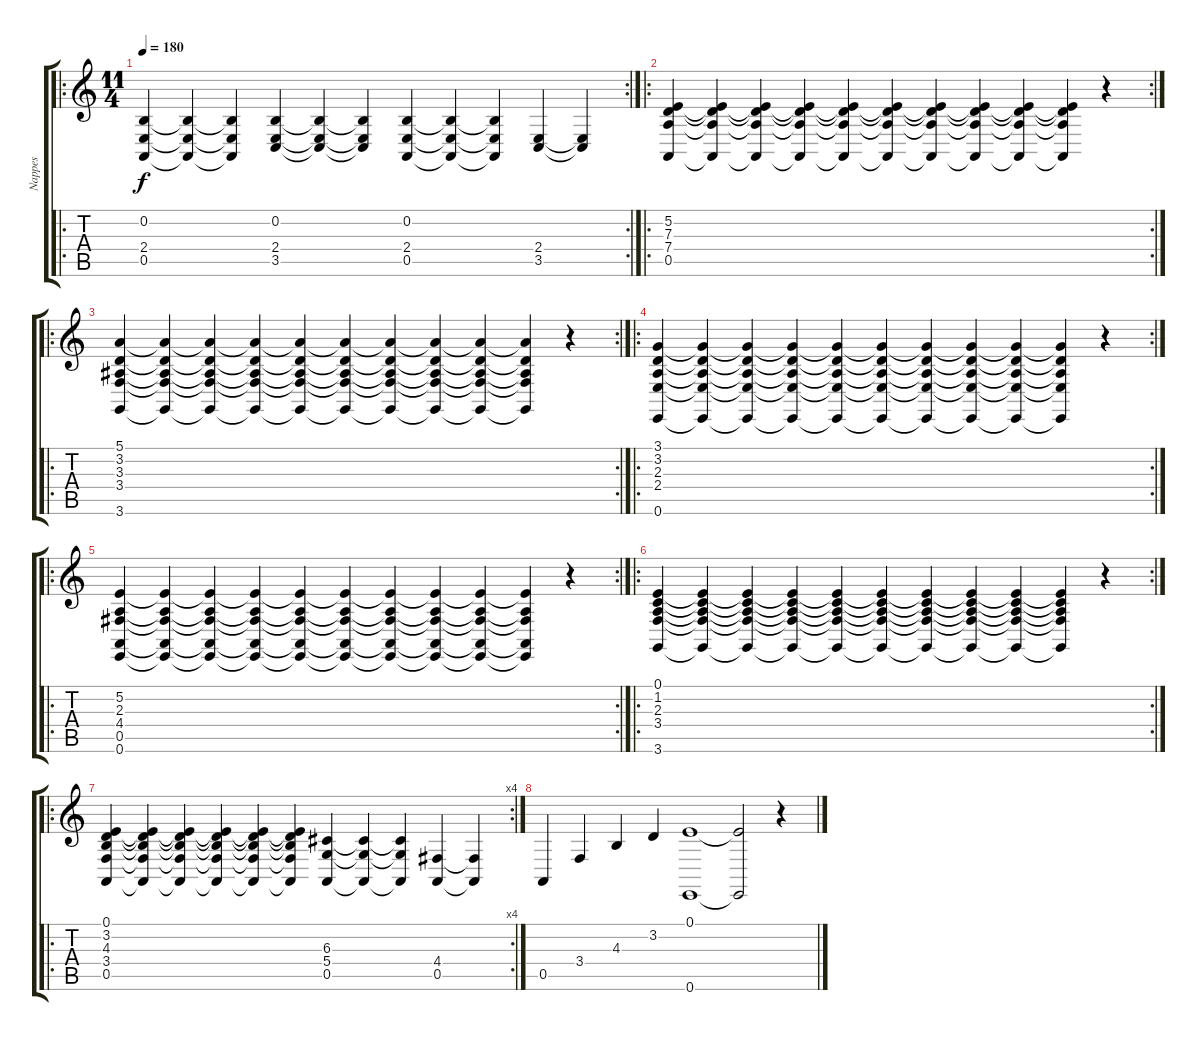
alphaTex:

\track ("Nappes" "Nappes") {instrument synthstrings1}
\staff {score tabs}
\tuning (E4 B3 G3 D3 A2 E2) {hide}
\ro
\rc 2
\ts (11 4)
\tempo 180
\clef g2
\ks c
(0.2 2.4 0.5).4{dy f instrument synthstrings1} (0.2{t} 2.4{t} 0.5{t}).4 (0.2{t} 2.4{t} 0.5{t}).4 (0.2 2.4 3.5).4 (0.2{t} 2.4{t} 3.5{t}).4 (0.2{t} 2.4{t} 3.5{t}).4 (0.2 2.4 0.5).4 (0.2{t} 2.4{t} 0.5{t}).4 (0.2{t} 2.4{t} 0.5{t}).4 (2.4 3.5).4 (2.4{t} 3.5{t}).4 |
\ro
\rc 2
(5.2 7.3 7.4 0.5).4 (5.2{t} 7.3{t} 7.4{t} 0.5{t}).4 (5.2{t} 7.3{t} 7.4{t} 0.5{t}).4 (5.2{t} 7.3{t} 7.4{t} 0.5{t}).4 (5.2{t} 7.3{t} 7.4{t} 0.5{t}).4 (5.2{t} 7.3{t} 7.4{t} 0.5{t}).4 (5.2{t} 7.3{t} 7.4{t} 0.5{t}).4 (5.2{t} 7.3{t} 7.4{t} 0.5{t}).4 (5.2{t} 7.3{t} 7.4{t} 0.5{t}).4 (5.2{t} 7.3{t} 7.4{t} 0.5{t}).4 r.4 |
\ro
\rc 2
(5.1 3.2 3.3 3.4 3.6).4 (5.1{t} 3.2{t} 3.3{t} 3.4{t} 3.6{t}).4 (5.1{t} 3.2{t} 3.3{t} 3.4{t} 3.6{t}).4 (5.1{t} 3.2{t} 3.3{t} 3.4{t} 3.6{t}).4 (5.1{t} 3.2{t} 3.3{t} 3.4{t} 3.6{t}).4 (5.1{t} 3.2{t} 3.3{t} 3.4{t} 3.6{t}).4 (5.1{t} 3.2{t} 3.3{t} 3.4{t} 3.6{t}).4 (5.1{t} 3.2{t} 3.3{t} 3.4{t} 3.6{t}).4 (5.1{t} 3.2{t} 3.3{t} 3.4{t} 3.6{t}).4 (5.1{t} 3.2{t} 3.3{t} 3.4{t} 3.6{t}).4 r.4 |
\ro
\rc 2
(3.1 3.2 2.3 2.4 0.6).4 (3.1{t} 3.2{t} 2.3{t} 2.4{t} 0.6{t}).4 (3.1{t} 3.2{t} 2.3{t} 2.4{t} 0.6{t}).4 (3.1{t} 3.2{t} 2.3{t} 2.4{t} 0.6{t}).4 (3.1{t} 3.2{t} 2.3{t} 2.4{t} 0.6{t}).4 (3.1{t} 3.2{t} 2.3{t} 2.4{t} 0.6{t}).4 (3.1{t} 3.2{t} 2.3{t} 2.4{t} 0.6{t}).4 (3.1{t} 3.2{t} 2.3{t} 2.4{t} 0.6{t}).4 (3.1{t} 3.2{t} 2.3{t} 2.4{t} 0.6{t}).4 (3.1{t} 3.2{t} 2.3{t} 2.4{t} 0.6{t}).4 r.4 |
\ro
\rc 2
(5.2 2.3 4.4 0.5 0.6).4 (5.2{t} 2.3{t} 4.4{t} 0.5{t} 0.6{t}).4 (5.2{t} 2.3{t} 4.4{t} 0.5{t} 0.6{t}).4 (5.2{t} 2.3{t} 4.4{t} 0.5{t} 0.6{t}).4 (5.2{t} 2.3{t} 4.4{t} 0.5{t} 0.6{t}).4 (5.2{t} 2.3{t} 4.4{t} 0.5{t} 0.6{t}).4 (5.2{t} 2.3{t} 4.4{t} 0.5{t} 0.6{t}).4 (5.2{t} 2.3{t} 4.4{t} 0.5{t} 0.6{t}).4 (5.2{t} 2.3{t} 4.4{t} 0.5{t} 0.6{t}).4 (5.2{t} 2.3{t} 4.4{t} 0.5{t} 0.6{t}).4 r.4 |
\ro
\rc 2
(0.1 1.2 2.3 3.4 3.6).4 (0.1{t} 1.2{t} 2.3{t} 3.4{t} 3.6{t}).4 (0.1{t} 1.2{t} 2.3{t} 3.4{t} 3.6{t}).4 (0.1{t} 1.2{t} 2.3{t} 3.4{t} 3.6{t}).4 (0.1{t} 1.2{t} 2.3{t} 3.4{t} 3.6{t}).4 (0.1{t} 1.2{t} 2.3{t} 3.4{t} 3.6{t}).4 (0.1{t} 1.2{t} 2.3{t} 3.4{t} 3.6{t}).4 (0.1{t} 1.2{t} 2.3{t} 3.4{t} 3.6{t}).4 (0.1{t} 1.2{t} 2.3{t} 3.4{t} 3.6{t}).4 (0.1{t} 1.2{t} 2.3{t} 3.4{t} 3.6{t}).4 r.4 |
\ro
\rc 4
(0.1 3.2 4.3 3.4 0.5).4 (0.1{t} 3.2{t} 4.3{t} 3.4{t} 0.5{t}).4 (0.1{t} 3.2{t} 4.3{t} 3.4{t} 0.5{t}).4 (0.1{t} 3.2{t} 4.3{t} 3.4{t} 0.5{t}).4 (0.1{t} 3.2{t} 4.3{t} 3.4{t} 0.5{t}).4 (0.1{t} 3.2{t} 4.3{t} 3.4{t} 0.5{t}).4 (6.3 5.4 0.5).4 (6.3{t} 5.4{t} 0.5{t}).4 (6.3{t} 5.4{t} 0.5{t}).4 (4.4 0.5).4 (4.4{t} 0.5{t}).4 |
0.5.4 3.4.4 4.3.4 3.2.4 (0.1 0.6).1 (0.1{t} 0.6{t}).2 r.4
